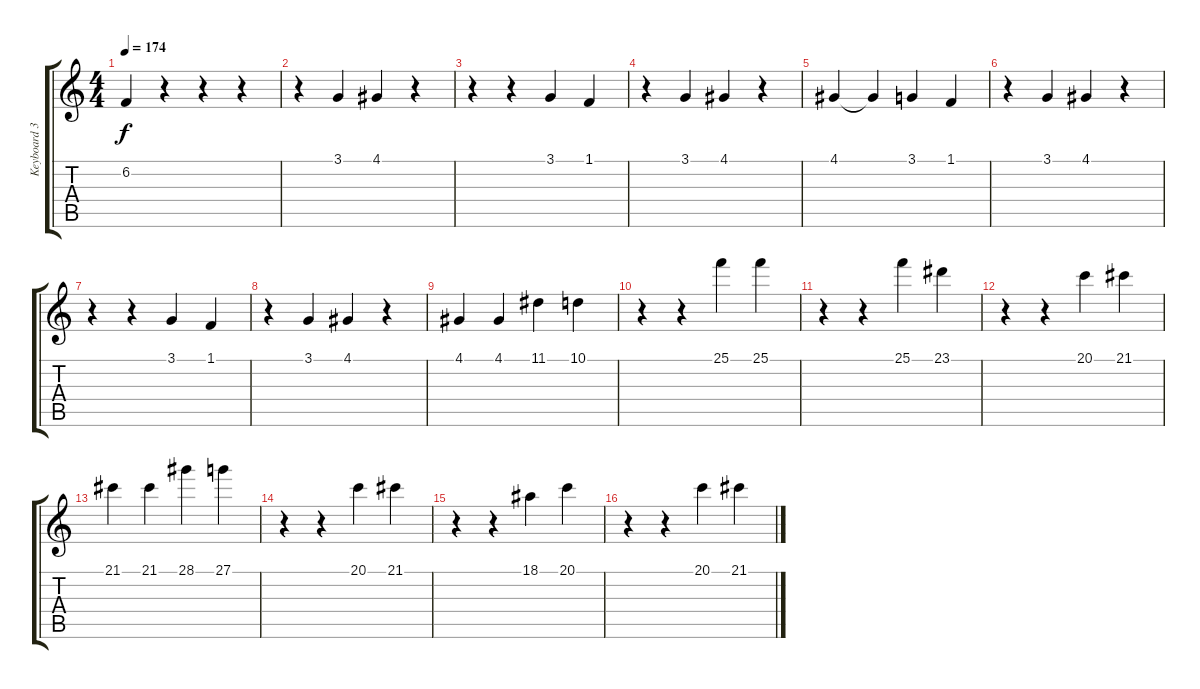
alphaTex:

\track ("Keyboard 3." "Keyboard 3") {instrument stringensemble1}
\staff {score tabs}
\tuning (E4 B3 G3 D3 A2 E2) {hide}
\ts (4 4)
\tempo 174
\clef g2
\ks c
6.2.4{dy f} r.4 r.4 r.4 |
r.4 3.1.4 4.1.4 r.4 |
r.4 r.4 3.1.4 1.1.4 |
r.4 3.1.4 4.1.4 r.4 |
4.1.4 4.1{t}.4 3.1.4 1.1.4 |
r.4 3.1.4 4.1.4 r.4 |
r.4 r.4 3.1.4 1.1.4 |
r.4 3.1.4 4.1.4 r.4 |
4.1.4 4.1.4 11.1.4 10.1.4 |
r.4 r.4 25.1.4 25.1.4 |
r.4 r.4 25.1.4 23.1.4 |
r.4 r.4 20.1.4 21.1.4 |
21.1.4 21.1.4 28.1.4 27.1.4 |
r.4 r.4 20.1.4 21.1.4 |
r.4 r.4 18.1.4 20.1.4 |
r.4 r.4 20.1.4 21.1.4
